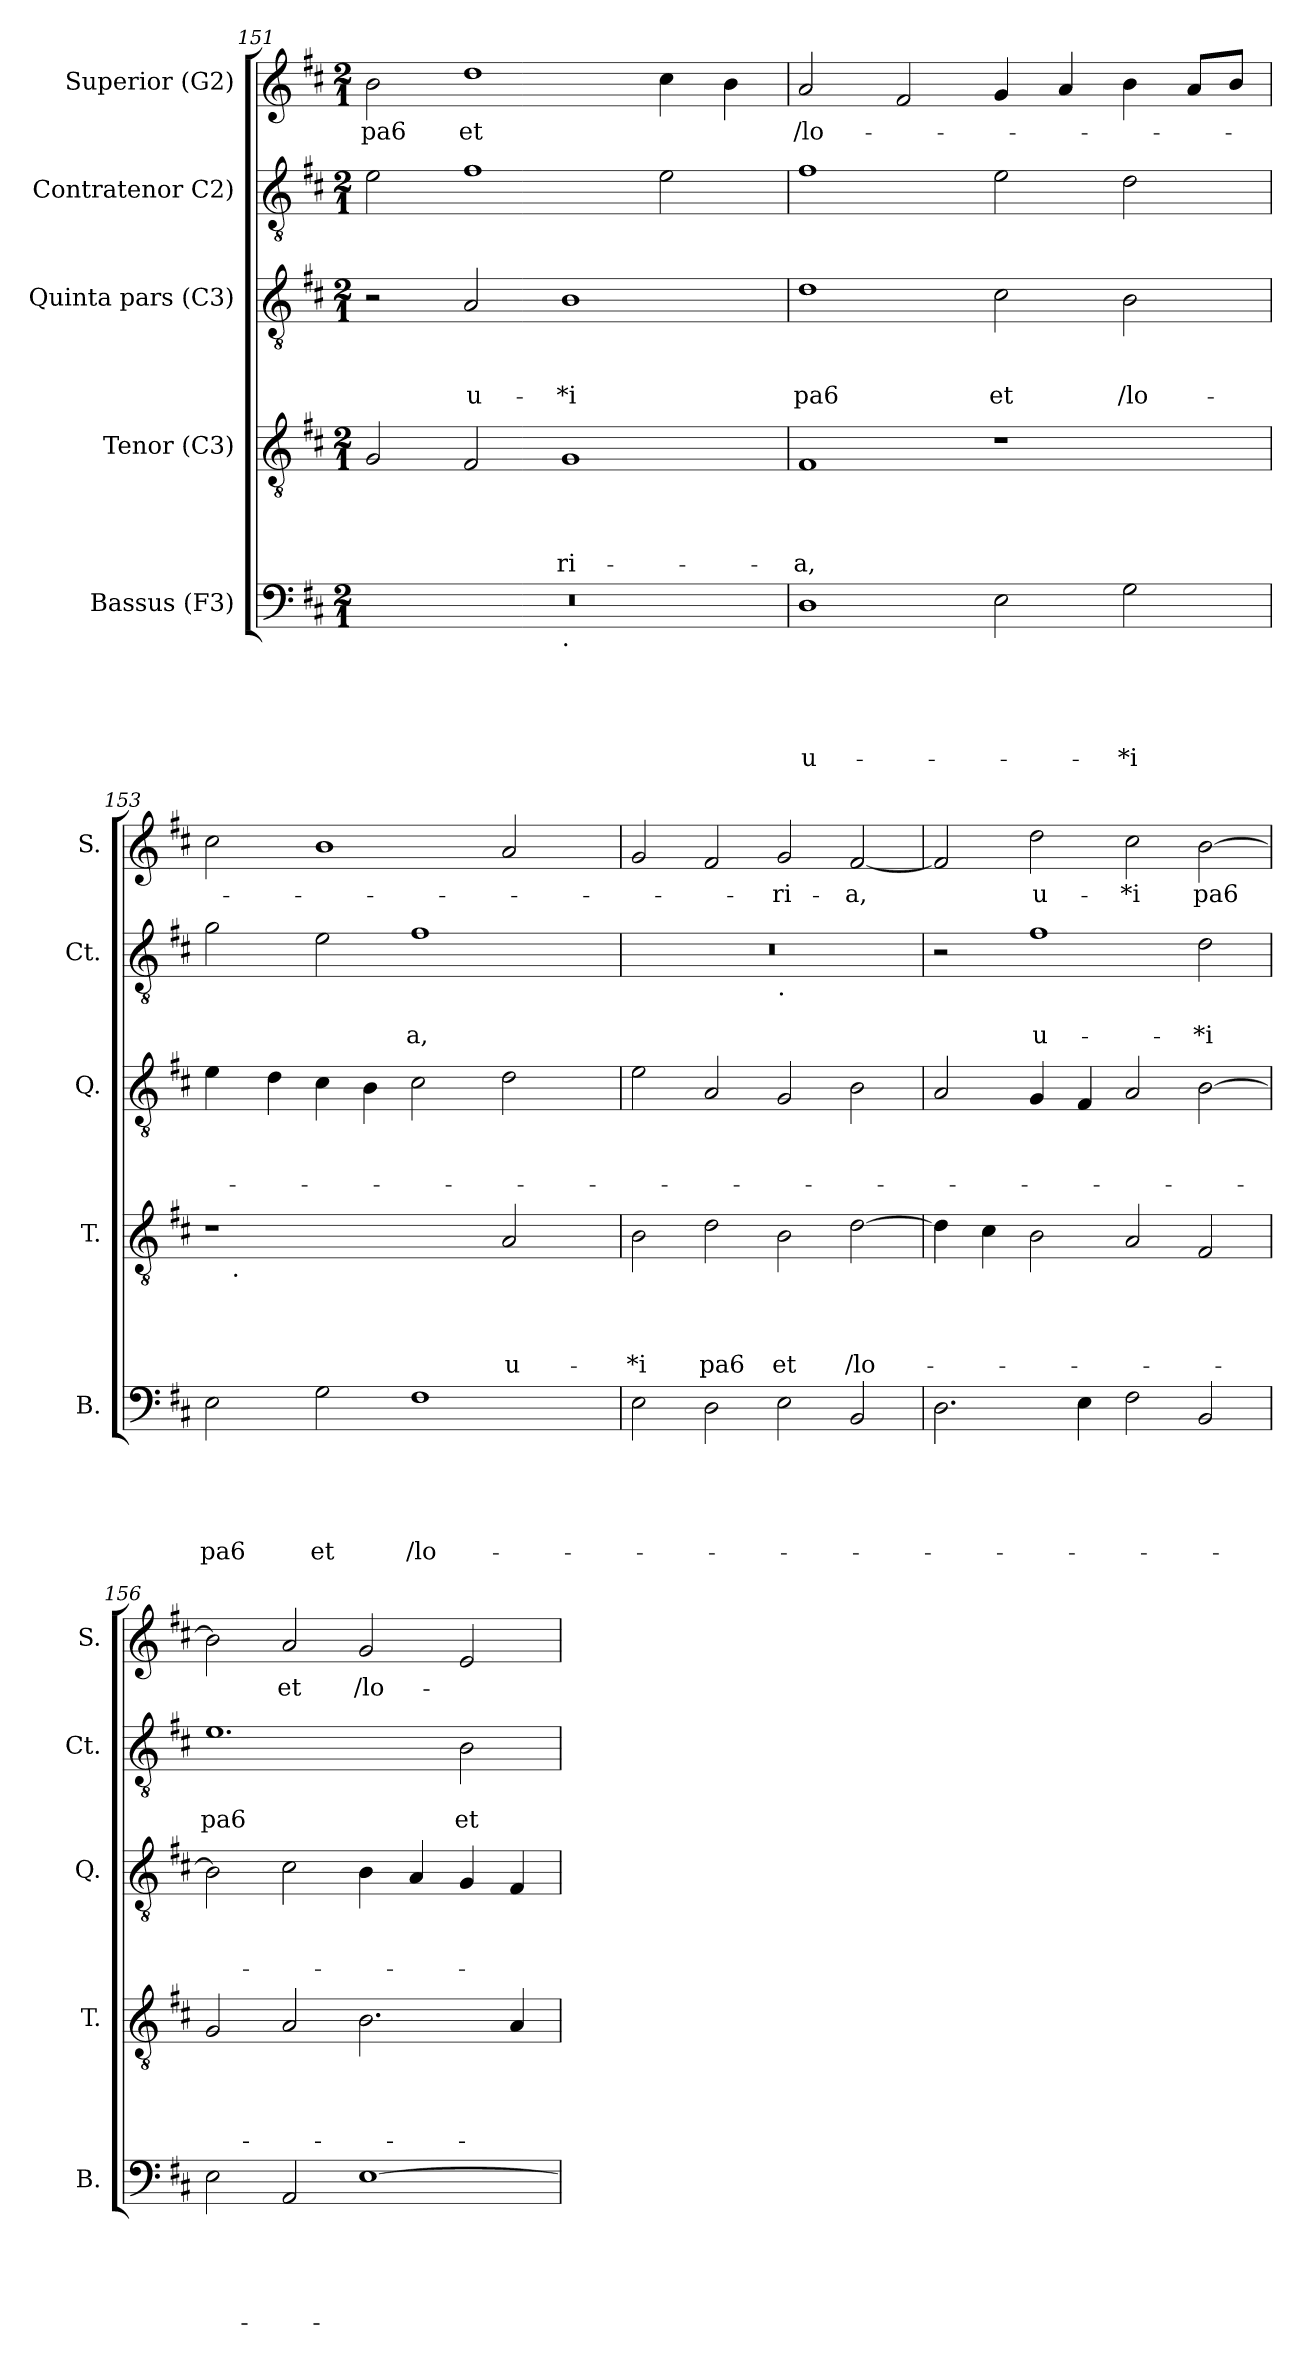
**kern	**text	**text	**text	**text	**text	**kern	**text	**text	**text	**text	**kern	**text	**text	**text	**kern	**text	**text	**kern	**text
*part5	*part5	*part5	*part5	*part5	*part5	*part4	*part4	*part4	*part4	*part4	*part3	*part3	*part3	*part3	*part2	*part2	*part2	*part1	*part1
*staff5	*staff5	*staff5	*staff5	*staff5	*staff5	*staff4	*staff4	*staff4	*staff4	*staff4	*staff3	*staff3	*staff3	*staff3	*staff2	*staff2	*staff2	*staff1	*staff1
*I"Bassus (F3)	*	*	*	*	*	*I"Tenor (C3)	*	*	*	*	*I"Quinta pars (C3)	*	*	*	*I"Contratenor C2)	*	*	*I"Superior (G2)	*
*I'B.	*	*	*	*	*	*I'T.	*	*	*	*	*I'Q.	*	*	*	*I'Ct.	*	*	*I'S.	*
*clefF4	*	*	*	*	*	*clefGv2	*	*	*	*	*clefGv2	*	*	*	*clefGv2	*	*	*clefG2	*
*k[f#c#]	*	*	*	*	*	*k[f#c#]	*	*	*	*	*k[f#c#]	*	*	*	*k[f#c#]	*	*	*k[f#c#]	*
*D:	*	*	*	*	*	*D:	*	*	*	*	*D:	*	*	*	*D:	*	*	*D:	*
*M2/1	*	*	*	*	*	*M2/1	*	*	*	*	*M2/1	*	*	*	*M2/1	*	*	*M2/1	*
=151	=151	=151	=151	=151	=151	=151	=151	=151	=151	=151	=151	=151	=151	=151	=151	=151	=151	=151	=151
!	!	!	!	!	!	!	!	!	!	!	!	!	!	!	!	!	!	!	!LO:LY:b
*^	*	*	*	*	*	*	*	*	*	*	*	*	*	*	*	*	*	*	*
0r	1ryy	.	.	.	.	.	2G/	.	.	.	.	2r	.	.	.	2e\	.	.	2b\	pa6
!	!	!	!	!	!	!	!	!	!	!	!	!	!	!	!LO:LY:b	!	!	!	!	!LO:LY:b
.	.	.	.	.	.	.	2F#/	.	.	.	.	2A/	.	.	-u-	1f#	.	.	1dd	et
!	!LO:TX:b:t=.	!	!	!	!	!	!	!	!	!	!	!	!	!	!	!	!	!	!	!
!	!	!	!	!	!	!	!	!	!	!	!LO:LY:b	!	!	!	!LO:LY:b	!	!	!	!	!
.	1ryy	.	.	.	.	.	1G	.	.	.	-ri-	1B	.	.	-*i	.	.	.	.	.
.	.	.	.	.	.	.	.	.	.	.	.	.	.	.	.	2e\	.	.	4cc#\	.
.	.	.	.	.	.	.	.	.	.	.	.	.	.	.	.	.	.	.	4b\	.
=152	=152	=152	=152	=152	=152	=152	=152	=152	=152	=152	=152	=152	=152	=152	=152	=152	=152	=152	=152	=152
!	!	!	!	!	!	!LO:LY:b:rj	!	!	!	!	!LO:LY:b	!	!	!	!LO:LY:b	!	!	!	!	!LO:LY:b
*v	*v	*	*	*	*	*	*	*	*	*	*	*	*	*	*	*	*	*	*	*
1D	.	.	.	.	u-	1F#	.	.	.	-a,	1d	.	.	pa6	1f#	.	.	2a/	/lo-
.	.	.	.	.	.	.	.	.	.	.	.	.	.	.	.	.	.	2f#/	.
!	!	!	!	!	!	!	!	!	!	!	!	!	!	!LO:LY:b	!	!	!	!	!
2E\	.	.	.	.	.	1r	.	.	.	.	2c#\	.	.	et	2e\	.	.	4g/	.
.	.	.	.	.	.	.	.	.	.	.	.	.	.	.	.	.	.	4a/	.
!	!	!	!	!	!LO:LY:b	!	!	!	!	!	!	!	!	!LO:LY:b	!	!	!	!	!
2G\	.	.	.	.	-*i	.	.	.	.	.	2B\	.	.	/lo-	2d\	.	.	4b\	.
.	.	.	.	.	.	.	.	.	.	.	.	.	.	.	.	.	.	8a/L	.
.	.	.	.	.	.	.	.	.	.	.	.	.	.	.	.	.	.	8b/J	.
!!LO:LB:g=z
=153	=153	=153	=153	=153	=153	=153	=153	=153	=153	=153	=153	=153	=153	=153	=153	=153	=153	=153	=153
!	!	!	!	!	!LO:LY:b	!	!	!	!	!	!	!	!	!	!	!	!	!	!
*	*	*	*	*	*	*^	*	*	*	*	*	*	*	*	*	*	*	*	*
2E\	.	.	.	.	pa6	1r	16.ryy	.	.	.	.	4e\	.	.	.	2g\	.	.	2cc#\	.
!	!	!	!	!	!	!	!LO:TX:b:t=.	!	!	!	!	!	!	!	!	!	!	!	!	!
.	.	.	.	.	.	.	1ryy	.	.	.	.	.	.	.	.	.	.	.	.	.
.	.	.	.	.	.	.	.	.	.	.	.	4d\	.	.	.	.	.	.	.	.
!	!	!	!	!	!LO:LY:b	!	!	!	!	!	!	!	!	!	!	!	!	!	!	!
2G\	.	.	.	.	et	.	.	.	.	.	.	4c#\	.	.	.	2e\	.	.	1b	.
.	.	.	.	.	.	.	.	.	.	.	.	4B\	.	.	.	.	.	.	.	.
!	!	!	!	!	!LO:LY:b	!	!	!	!	!	!	!	!	!	!	!	!	!LO:LY:b	!	!
1F#	.	.	.	.	/lo-	2ryy	.	.	.	.	.	2c#\	.	.	.	1f#	.	-a,	.	.
.	.	.	.	.	.	.	2ryy	.	.	.	.	.	.	.	.	.	.	.	.	.
!	!	!	!	!	!	!	!	!	!	!	!LO:LY:b	!	!	!	!	!	!	!	!	!
.	.	.	.	.	.	2A/	.	.	.	.	u-	2d\	.	.	.	.	.	.	2a/	.
.	.	.	.	.	.	.	4ryy	.	.	.	.	.	.	.	.	.	.	.	.	.
.	.	.	.	.	.	.	8ryy	.	.	.	.	.	.	.	.	.	.	.	.	.
.	.	.	.	.	.	.	32ryy	.	.	.	.	.	.	.	.	.	.	.	.	.
=154	=154	=154	=154	=154	=154	=154	=154	=154	=154	=154	=154	=154	=154	=154	=154	=154	=154	=154	=154	=154
!	!	!	!	!	!	!	!	!	!	!	!LO:LY:b	!	!	!	!	!	!	!	!	!
*	*	*	*	*	*	*v	*v	*	*	*	*	*	*	*	*	*^	*	*	*	*
2E\	.	.	.	.	.	2B\	.	.	.	-*i	2e\	.	.	.	0r	1ryy	.	.	2g/	.
!	!	!	!	!	!	!	!	!	!	!LO:LY:b	!	!	!	!	!	!	!	!	!	!
2D\	.	.	.	.	.	2d\	.	.	.	pa6	2A/	.	.	.	.	.	.	.	2f#/	.
!	!	!	!	!	!	!	!	!	!	!	!	!	!	!	!	!LO:TX:b:t=.	!	!	!	!
!	!	!	!	!	!	!	!	!	!	!LO:LY:b	!	!	!	!	!	!	!	!	!	!LO:LY:b
2E\	.	.	.	.	.	2B\	.	.	.	et	2G/	.	.	.	.	1ryy	.	.	2g/	-ri-
!	!	!	!	!	!	!	!	!	!	!LO:LY:b	!	!	!	!	!	!	!	!	!	!LO:LY:b
2BB/	.	.	.	.	.	[>2d\	.	.	.	/lo-	2B\	.	.	.	.	.	.	.	[<2f#/	-a,
*	*	*	*	*	*	*	*	*	*	*	*	*	*	*	*v	*v	*	*	*	*
=155	=155	=155	=155	=155	=155	=155	=155	=155	=155	=155	=155	=155	=155	=155	=155	=155	=155	=155	=155
2.D\	.	.	.	.	.	4d\]	.	.	.	.	2A/	.	.	.	2r	.	.	2f#/]	.
.	.	.	.	.	.	4c#\	.	.	.	.	.	.	.	.	.	.	.	.	.
!	!	!	!	!	!	!	!	!	!	!	!	!	!	!	!	!	!LO:LY:b	!	!LO:LY:b
.	.	.	.	.	.	2B\	.	.	.	.	4G/	.	.	.	1f#	.	u-	2dd\	u-
4E\	.	.	.	.	.	.	.	.	.	.	4F#/	.	.	.	.	.	.	.	.
!	!	!	!	!	!	!	!	!	!	!	!	!	!	!	!	!	!	!	!LO:LY:b
2F#\	.	.	.	.	.	2A/	.	.	.	.	2A/	.	.	.	.	.	.	2cc#\	-*i
!	!	!	!	!	!	!	!	!	!	!	!	!	!	!	!	!	!LO:LY:b	!	!LO:LY:b
2BB/	.	.	.	.	.	2F#/	.	.	.	.	[>2B\	.	.	.	2d\	.	-*i	[>2b\	pa6
!!LO:PB:g=z
=156	=156	=156	=156	=156	=156	=156	=156	=156	=156	=156	=156	=156	=156	=156	=156	=156	=156	=156	=156
!	!	!	!	!	!	!	!	!	!	!	!	!	!	!	!	!	!LO:LY:b	!	!
2E\	.	.	.	.	.	2G/	.	.	.	.	2B\]	.	.	.	1.e	.	pa6	2b\]	.
!	!	!	!	!	!	!	!	!	!	!	!	!	!	!	!	!	!	!	!LO:LY:b
2AA/	.	.	.	.	.	2A/	.	.	.	.	2c#\	.	.	.	.	.	.	2a/	et
!	!	!	!	!	!	!	!	!	!	!	!	!	!	!	!	!	!	!	!LO:LY:b
[>1E	.	.	.	.	.	2.B\	.	.	.	.	4B\	.	.	.	.	.	.	2g/	/lo-
.	.	.	.	.	.	.	.	.	.	.	4A/	.	.	.	.	.	.	.	.
!	!	!	!	!	!	!	!	!	!	!	!	!	!	!	!	!	!LO:LY:b	!	!
.	.	.	.	.	.	.	.	.	.	.	4G/	.	.	.	2B\	.	et	2e/	.
.	.	.	.	.	.	4A/	.	.	.	.	4F#/	.	.	.	.	.	.	.	.
=	=	=	=	=	=	=	=	=	=	=	=	=	=	=	=	=	=	=	=
*-	*-	*-	*-	*-	*-	*-	*-	*-	*-	*-	*-	*-	*-	*-	*-	*-	*-	*-	*-
